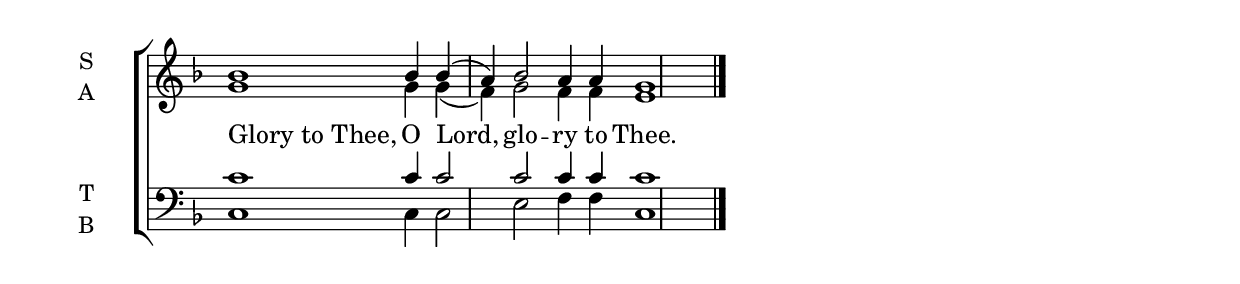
\version "2.18.2"

% Provide an easy way to group a bunch of text together on a breve
% http://lilypond.org/doc/v2.18/Documentation/notation/working-with-ancient-music_002d_002dscenarios-and-solutions
recite = \once \override LyricText.self-alignment-X = #-1


global = {
  \time 6/4 % Not used, Time_signature_engraver is removed from layout
  \key f \major
  \set Timing.defaultBarType = "" %% Only put bar lines where I say
}

lyricText = \lyricmode         { \recite"Glory to Thee," O    Lord,     glo -- ry to Thee.}
soprano = \relative f'  {\global bes1                    bes4 bes( a)  bes2   a4 a  g1 \bar "|."}
alto    = \relative g'  {\global g1                      g4   g(   f)  g2     f4 f  e1 }
tenor   = \relative c'  {\global c1                      c4   c2       c2     c4 c  c1 }
bass    = \relative c   {\global c1                      c4   c2       e2     f4 f  c1 }


\score {
  \new ChoirStaff <<
    \new Staff \with {
      midiInstrument = "choir aahs"
      instrumentName = \markup \center-column { S A }
    } <<
      \new Voice = "soprano" { \voiceOne \soprano }
      \new Voice = "alto" { \voiceTwo \alto }
    >>
    \new Lyrics \with {
      \override VerticalAxisGroup #'staff-affinity = #CENTER
    } \lyricsto "soprano" \lyricText

    \new Staff \with {
      midiInstrument = "choir aahs"
      instrumentName = \markup \center-column { T B }
      } <<
        \clef bass
        \new Voice = "tenor" { \voiceOne \tenor }
        \new Voice = "bass" { \voiceTwo \bass }
    >>
  >>
  \layout {
    \context {
      \Staff
      \remove "Time_signature_engraver"
    }
    \context {
      \Score
      \omit BarNumber
    }
  }
  \midi { \tempo 4 = 150
          \context {
            \Voice
            \remove "Dynamic_performer"
    }
  }
}
